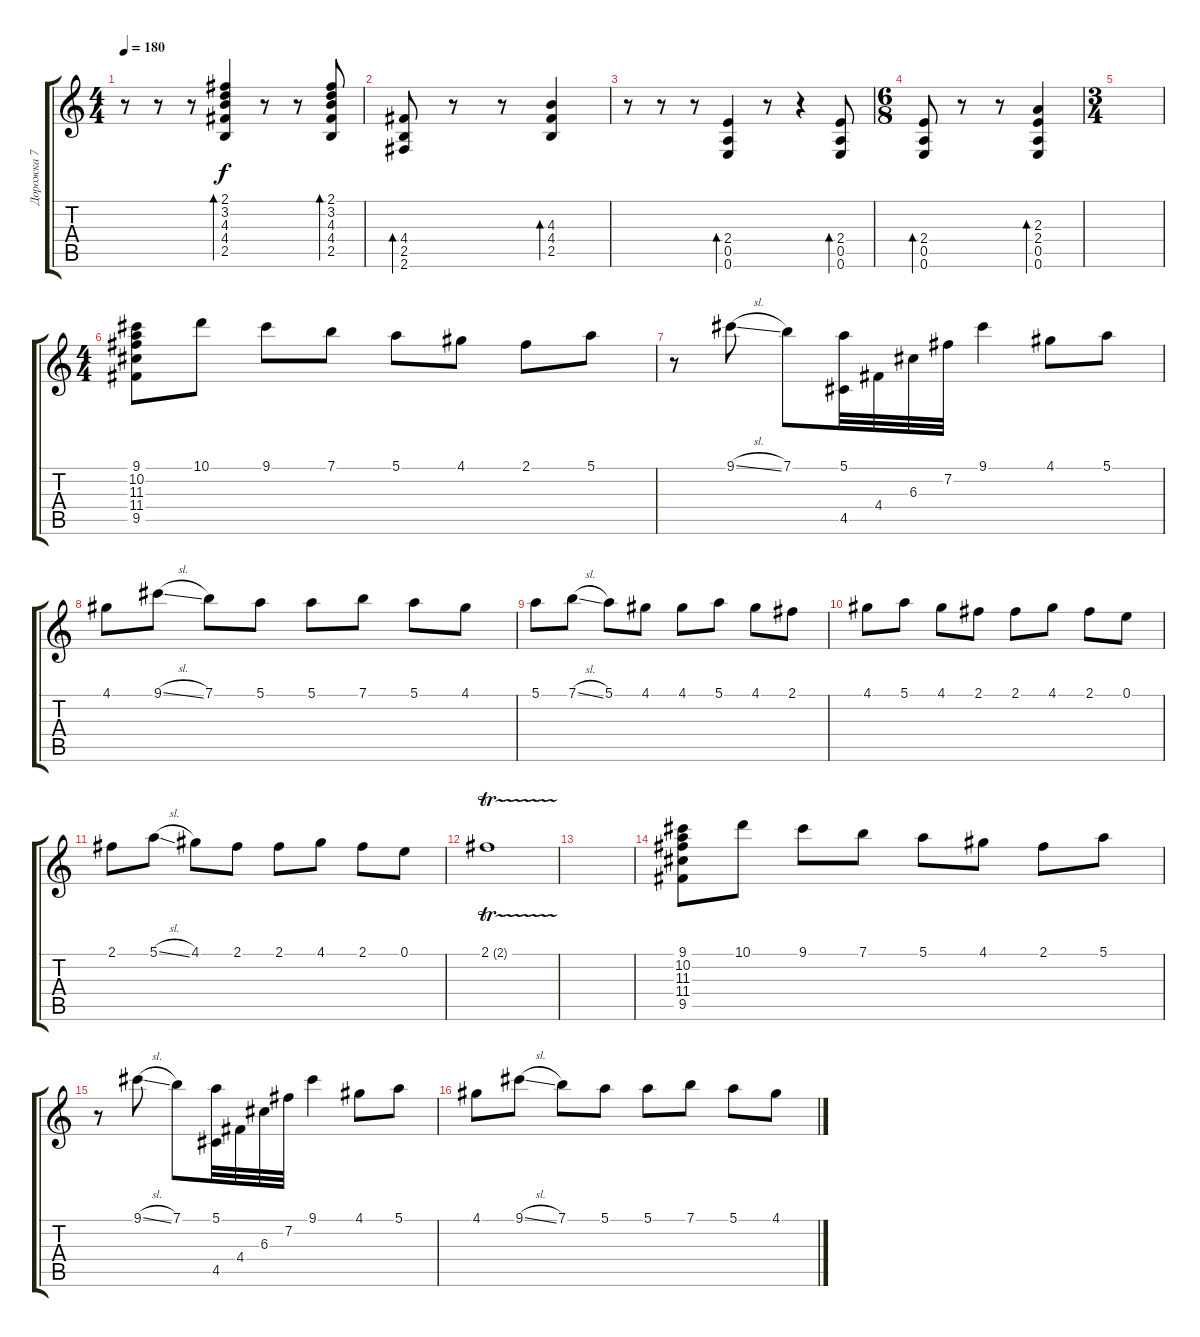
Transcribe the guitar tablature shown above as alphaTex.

\track ("Дорожка 7" "Дорожка 7") {instrument electricguitarjazz}
\staff {score tabs}
\tuning (E4 B3 G3 D3 A2 E2) {hide}
\ts (4 4)
\tempo 180
\clef g2
\ks c
r.8{dy f} r.8 r.8 (2.1 3.2 4.3 4.4 2.5).4{bd 60} r.8 r.8 (2.1 3.2 4.3 4.4 2.5).8{bd 60} |
(4.4 2.5 2.6).8{bd 60} r.8 r.8 (4.3 4.4 2.5).4{bd 60} |
r.8 r.8 r.8 (2.4 0.5 0.6).4{bd 60} r.8 r.4 (2.4 0.5 0.6).8{bd 60} |
\ts (6 8)
(2.4 0.5 0.6).8{bd 60} r.8 r.8 (2.3 2.4 0.5 0.6).4{bd 60} |
\ts (3 4)
|
\ts (4 4)
(9.1 10.2 11.3 11.4 9.5).8 10.1.8 9.1.8 7.1.8 5.1.8 4.1.8 2.1.8 5.1.8 |
r.8 9.1{sl}.8 7.1.8 (5.1 4.5).32 4.4.32 6.3.32 7.2.32 9.1.4 4.1.8 5.1.8 |
4.1.8 9.1{sl}.8 7.1.8 5.1.8 5.1.8 7.1.8 5.1.8 4.1.8 |
5.1.8 7.1{sl}.8 5.1.8 4.1.8 4.1.8 5.1.8 4.1.8 2.1.8 |
4.1.8 5.1.8 4.1.8 2.1.8 2.1.8 4.1.8 2.1.8 0.1.8 |
2.1.8 5.1{sl}.8 4.1.8 2.1.8 2.1.8 4.1.8 2.1.8 0.1.8 |
2.1{tr (2 16)}.1 |
|
(9.1 10.2 11.3 11.4 9.5).8 10.1.8 9.1.8 7.1.8 5.1.8 4.1.8 2.1.8 5.1.8 |
r.8 9.1{sl}.8 7.1.8 (5.1 4.5).32 4.4.32 6.3.32 7.2.32 9.1.4 4.1.8 5.1.8 |
4.1.8 9.1{sl}.8 7.1.8 5.1.8 5.1.8 7.1.8 5.1.8 4.1.8
